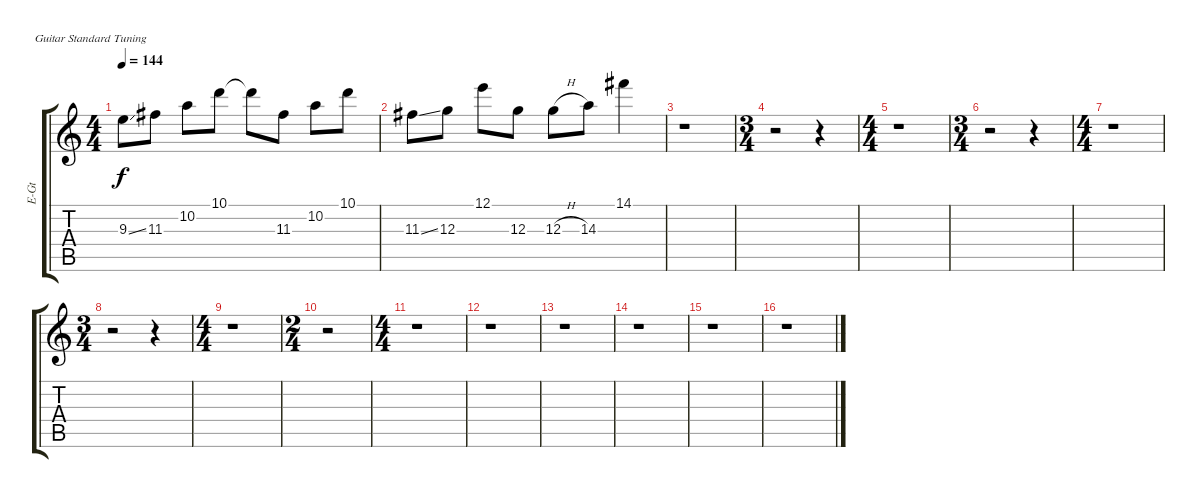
\bracketExtendMode groupsimilarinstruments
\otherSystemsTrackNameOrientation horizontal
\track ("Lead Guitar" "E-Gt") {instrument distortionguitar}
\staff {score tabs}
\tuning (E4 B3 G3 D3 A2 E2)
\ts (4 4)
\tempo 144
\clef g2
\ks c
9.3{ss}.8{dy f beam Down} 11.3{acc #}.8{beam Down} 10.2.8{beam Down} 10.1.8{beam Down} 10.1{t}.8{beam Down} 11.3{acc #}.8{beam Down} 10.2.8{beam Down} 10.1.8{beam Down} |
11.3{ss acc #}.8{beam Down} 12.3.8{beam Down} 12.1.8{beam Down} 12.3.8{beam Down} 12.3{h}.8{beam Down} 14.3.8{beam Down} 14.1{acc #}.4{beam Down} |
r.1{beam Down} |
\ts (3 4)
r.2{beam Down} r.4{beam Down} |
\ts (4 4)
r.1{beam Down} |
\ts (3 4)
r.2{beam Down} r.4{beam Down} |
\ts (4 4)
r.1{beam Down} |
\ts (3 4)
r.2{beam Down} r.4{beam Down} |
\ts (4 4)
r.1{beam Down} |
\ts (2 4)
r.2{beam Down} |
\ts (4 4)
r.1{beam Down} |
r.1{beam Down} |
r.1{beam Down} |
r.1{beam Down} |
r.1{beam Down} |
r.1{beam Down}
